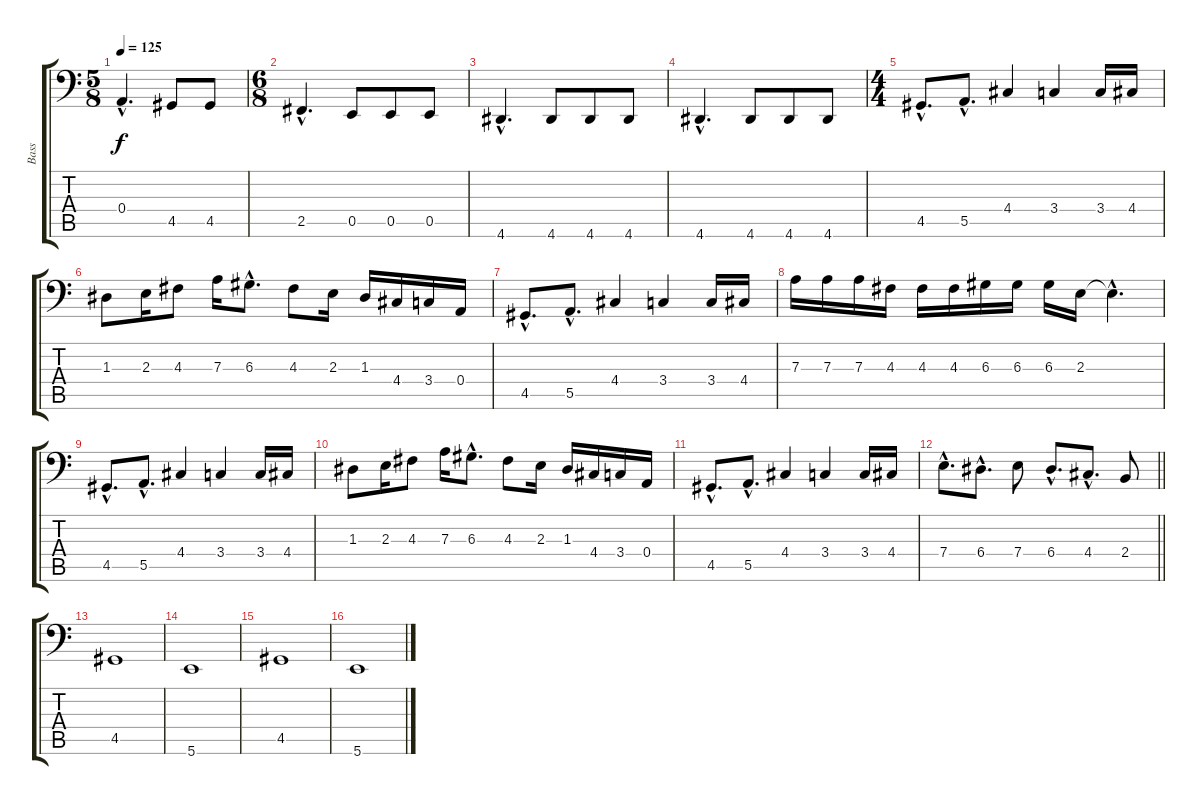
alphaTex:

\track ("Bass" "Bass") {instrument electricbassfinger}
\staff {score tabs}
\tuning (C3 G2 D2 A1 E1 B0) {hide}
\ts (5 8)
\tempo 125
\clef f4
\ks c
0.4{hac}.4{d dy f} 4.5.8 4.5.8 |
\ts (6 8)
2.5{hac}.4{d} 0.5.8 0.5.8 0.5.8 |
4.6{hac}.4{d} 4.6.8 4.6.8 4.6.8 |
4.6{hac}.4{d} 4.6.8 4.6.8 4.6.8 |
\ts (4 4)
4.5{hac}.8{d} 5.5{hac}.8{d} 4.4.4 3.4.4 3.4.16 4.4.16 |
1.3.8 2.3.16 4.3.8 7.3.16 6.3{hac}.8{d} 4.3.8 2.3.16 1.3.16 4.4.16 3.4.16 0.4.16 |
4.5{hac}.8{d} 5.5{hac}.8{d} 4.4.4 3.4.4 3.4.16 4.4.16 |
7.3.16 7.3.16 7.3.16 4.3.16 4.3.16 4.3.16 6.3.16 6.3.16 6.3.16 2.3.16 2.3{hac t}.4{d} |
4.5{hac}.8{d} 5.5{hac}.8{d} 4.4.4 3.4.4 3.4.16 4.4.16 |
1.3.8 2.3.16 4.3.8 7.3.16 6.3{hac}.8{d} 4.3.8 2.3.16 1.3.16 4.4.16 3.4.16 0.4.16 |
4.5{hac}.8{d} 5.5{hac}.8{d} 4.4.4 3.4.4 3.4.16 4.4.16 |
\barLineRight lightlight
7.4{hac}.8{d} 6.4{hac}.8{d} 7.4.8 6.4{hac}.8{d} 4.4{hac}.8{d} 2.4.8 |
4.5.1 |
5.6.1 |
4.5.1 |
5.6.1
